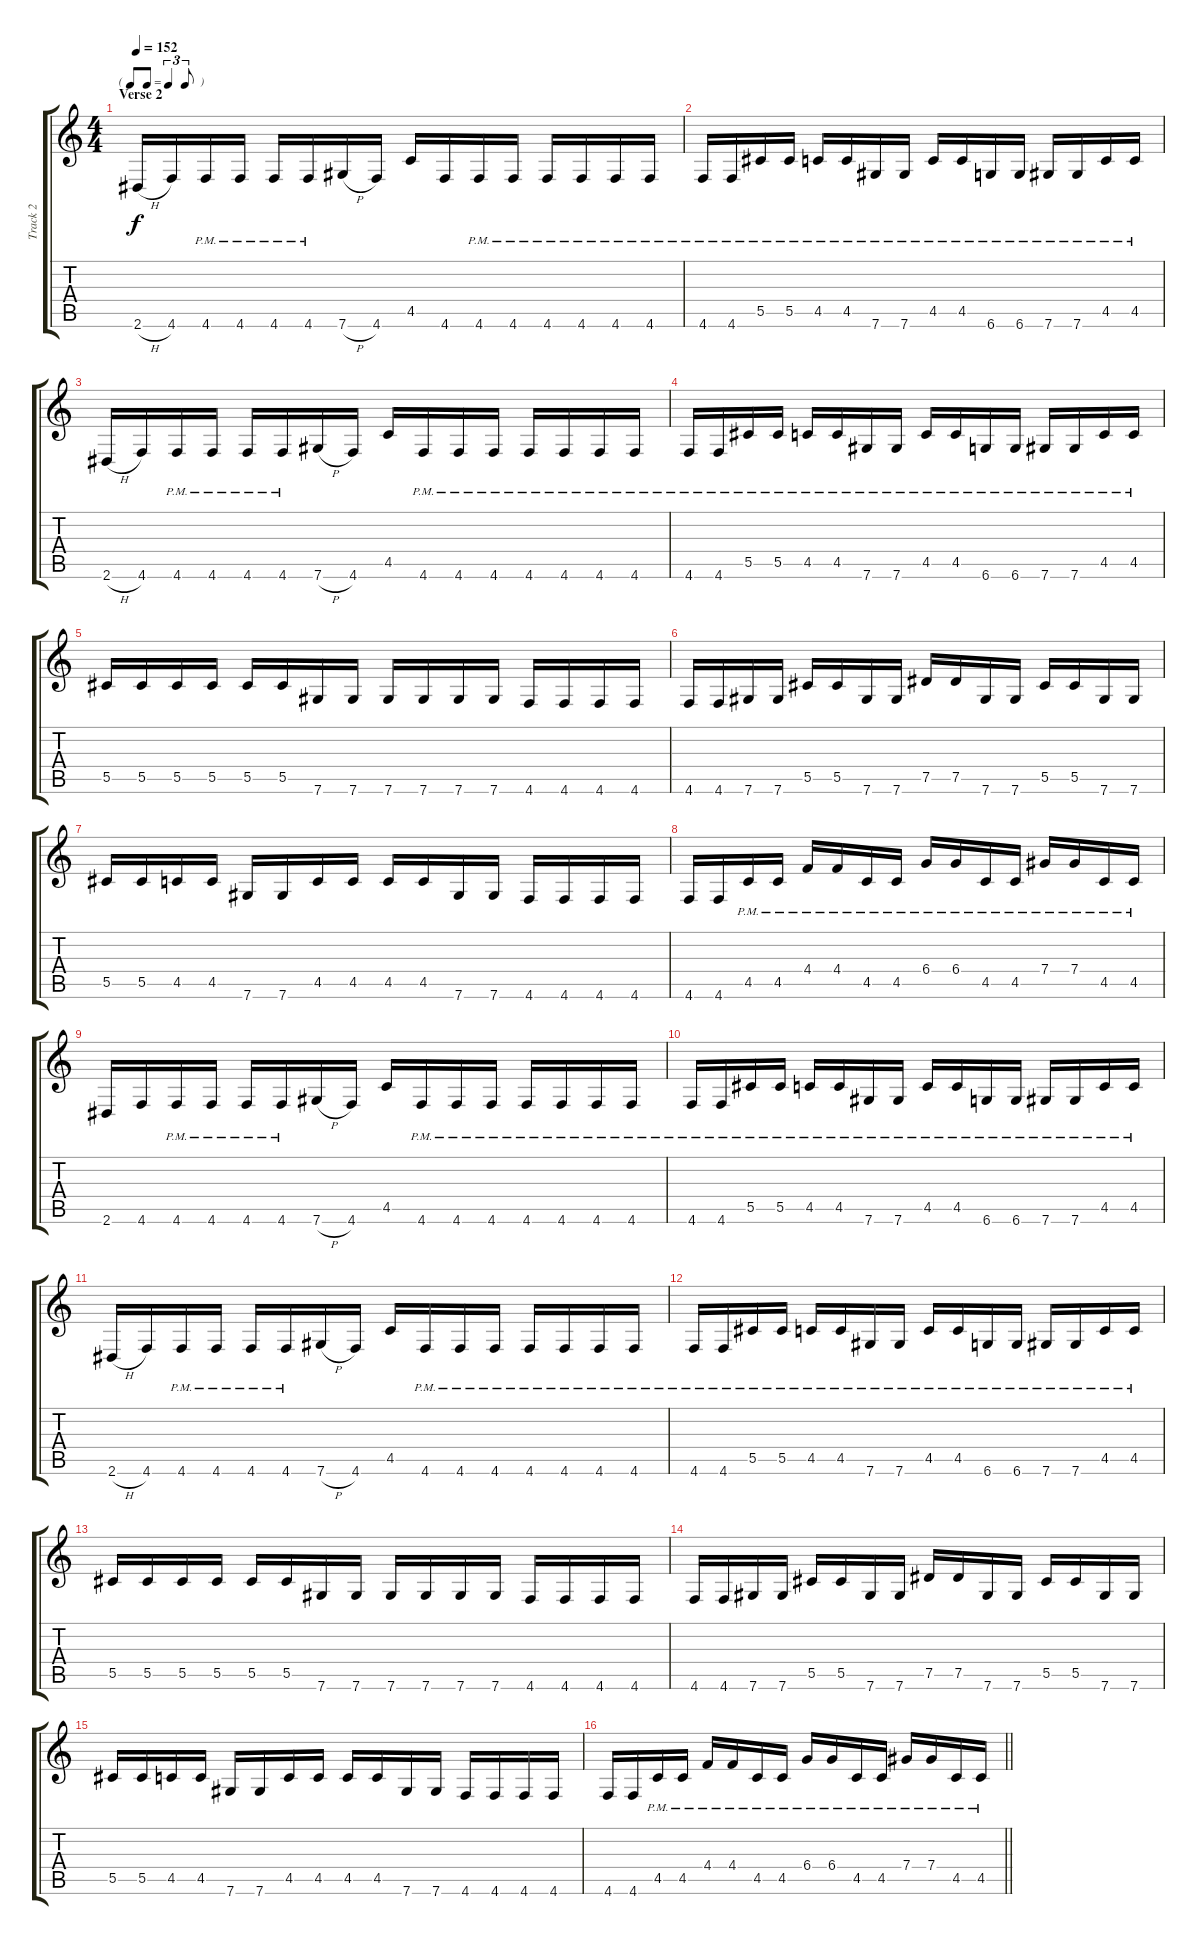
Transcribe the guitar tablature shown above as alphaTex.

\track ("Track 2" "Track 2") {instrument distortionguitar}
\staff {score tabs}
\tuning (Eb4 Bb3 Gb3 Db3 Ab2 Db2) {hide}
\ts (4 4)
\tf triplet8th
\section ("" "Verse 2")
\tempo 152
\clef g2
\ks c
2.6{h}.16{dy f} 4.6.16 4.6{pm}.16 4.6{pm}.16 4.6{pm}.16 4.6{pm}.16 7.6{h}.16 4.6.16 4.5.16 4.6.16 4.6{pm}.16 4.6{pm}.16 4.6{pm}.16 4.6{pm}.16 4.6{pm}.16 4.6{pm}.16 |
4.6{pm}.16 4.6{pm}.16 5.5{pm}.16 5.5{pm}.16 4.5{pm}.16 4.5{pm}.16 7.6{pm}.16 7.6{pm}.16 4.5{pm}.16 4.5{pm}.16 6.6{pm}.16 6.6{pm}.16 7.6{pm}.16 7.6{pm}.16 4.5{pm}.16 4.5{pm}.16 |
2.6{h}.16 4.6.16 4.6{pm}.16 4.6{pm}.16 4.6{pm}.16 4.6{pm}.16 7.6{h}.16 4.6.16 4.5.16 4.6{pm}.16 4.6{pm}.16 4.6{pm}.16 4.6{pm}.16 4.6{pm}.16 4.6{pm}.16 4.6{pm}.16 |
4.6{pm}.16 4.6{pm}.16 5.5{pm}.16 5.5{pm}.16 4.5{pm}.16 4.5{pm}.16 7.6{pm}.16 7.6{pm}.16 4.5{pm}.16 4.5{pm}.16 6.6{pm}.16 6.6{pm}.16 7.6{pm}.16 7.6{pm}.16 4.5{pm}.16 4.5{pm}.16 |
5.5.16 5.5.16 5.5.16 5.5.16 5.5.16 5.5.16 7.6.16 7.6.16 7.6.16 7.6.16 7.6.16 7.6.16 4.6.16 4.6.16 4.6.16 4.6.16 |
4.6.16 4.6.16 7.6.16 7.6.16 5.5.16 5.5.16 7.6.16 7.6.16 7.5.16 7.5.16 7.6.16 7.6.16 5.5.16 5.5.16 7.6.16 7.6.16 |
5.5.16 5.5.16 4.5.16 4.5.16 7.6.16 7.6.16 4.5.16 4.5.16 4.5.16 4.5.16 7.6.16 7.6.16 4.6.16 4.6.16 4.6.16 4.6.16 |
4.6.16 4.6.16 4.5{pm}.16 4.5{pm}.16 4.4{pm}.16 4.4{pm}.16 4.5{pm}.16 4.5{pm}.16 6.4{pm}.16 6.4{pm}.16 4.5{pm}.16 4.5{pm}.16 7.4{pm}.16 7.4{pm}.16 4.5{pm}.16 4.5{pm}.16 |
2.6.16 4.6.16 4.6{pm}.16 4.6{pm}.16 4.6{pm}.16 4.6{pm}.16 7.6{h}.16 4.6.16 4.5.16 4.6{pm}.16 4.6{pm}.16 4.6{pm}.16 4.6{pm}.16 4.6{pm}.16 4.6{pm}.16 4.6{pm}.16 |
4.6{pm}.16 4.6{pm}.16 5.5{pm}.16 5.5{pm}.16 4.5{pm}.16 4.5{pm}.16 7.6{pm}.16 7.6{pm}.16 4.5{pm}.16 4.5{pm}.16 6.6{pm}.16 6.6{pm}.16 7.6{pm}.16 7.6{pm}.16 4.5{pm}.16 4.5{pm}.16 |
2.6{h}.16 4.6.16 4.6{pm}.16 4.6{pm}.16 4.6{pm}.16 4.6{pm}.16 7.6{h}.16 4.6.16 4.5.16 4.6{pm}.16 4.6{pm}.16 4.6{pm}.16 4.6{pm}.16 4.6{pm}.16 4.6{pm}.16 4.6{pm}.16 |
4.6{pm}.16 4.6{pm}.16 5.5{pm}.16 5.5{pm}.16 4.5{pm}.16 4.5{pm}.16 7.6{pm}.16 7.6{pm}.16 4.5{pm}.16 4.5{pm}.16 6.6{pm}.16 6.6{pm}.16 7.6{pm}.16 7.6{pm}.16 4.5{pm}.16 4.5{pm}.16 |
5.5.16 5.5.16 5.5.16 5.5.16 5.5.16 5.5.16 7.6.16 7.6.16 7.6.16 7.6.16 7.6.16 7.6.16 4.6.16 4.6.16 4.6.16 4.6.16 |
4.6.16 4.6.16 7.6.16 7.6.16 5.5.16 5.5.16 7.6.16 7.6.16 7.5.16 7.5.16 7.6.16 7.6.16 5.5.16 5.5.16 7.6.16 7.6.16 |
5.5.16 5.5.16 4.5.16 4.5.16 7.6.16 7.6.16 4.5.16 4.5.16 4.5.16 4.5.16 7.6.16 7.6.16 4.6.16 4.6.16 4.6.16 4.6.16 |
\barLineRight lightlight
4.6.16 4.6.16 4.5{pm}.16 4.5{pm}.16 4.4{pm}.16 4.4{pm}.16 4.5{pm}.16 4.5{pm}.16 6.4{pm}.16 6.4{pm}.16 4.5{pm}.16 4.5{pm}.16 7.4{pm}.16 7.4{pm}.16 4.5{pm}.16 4.5{pm}.16
